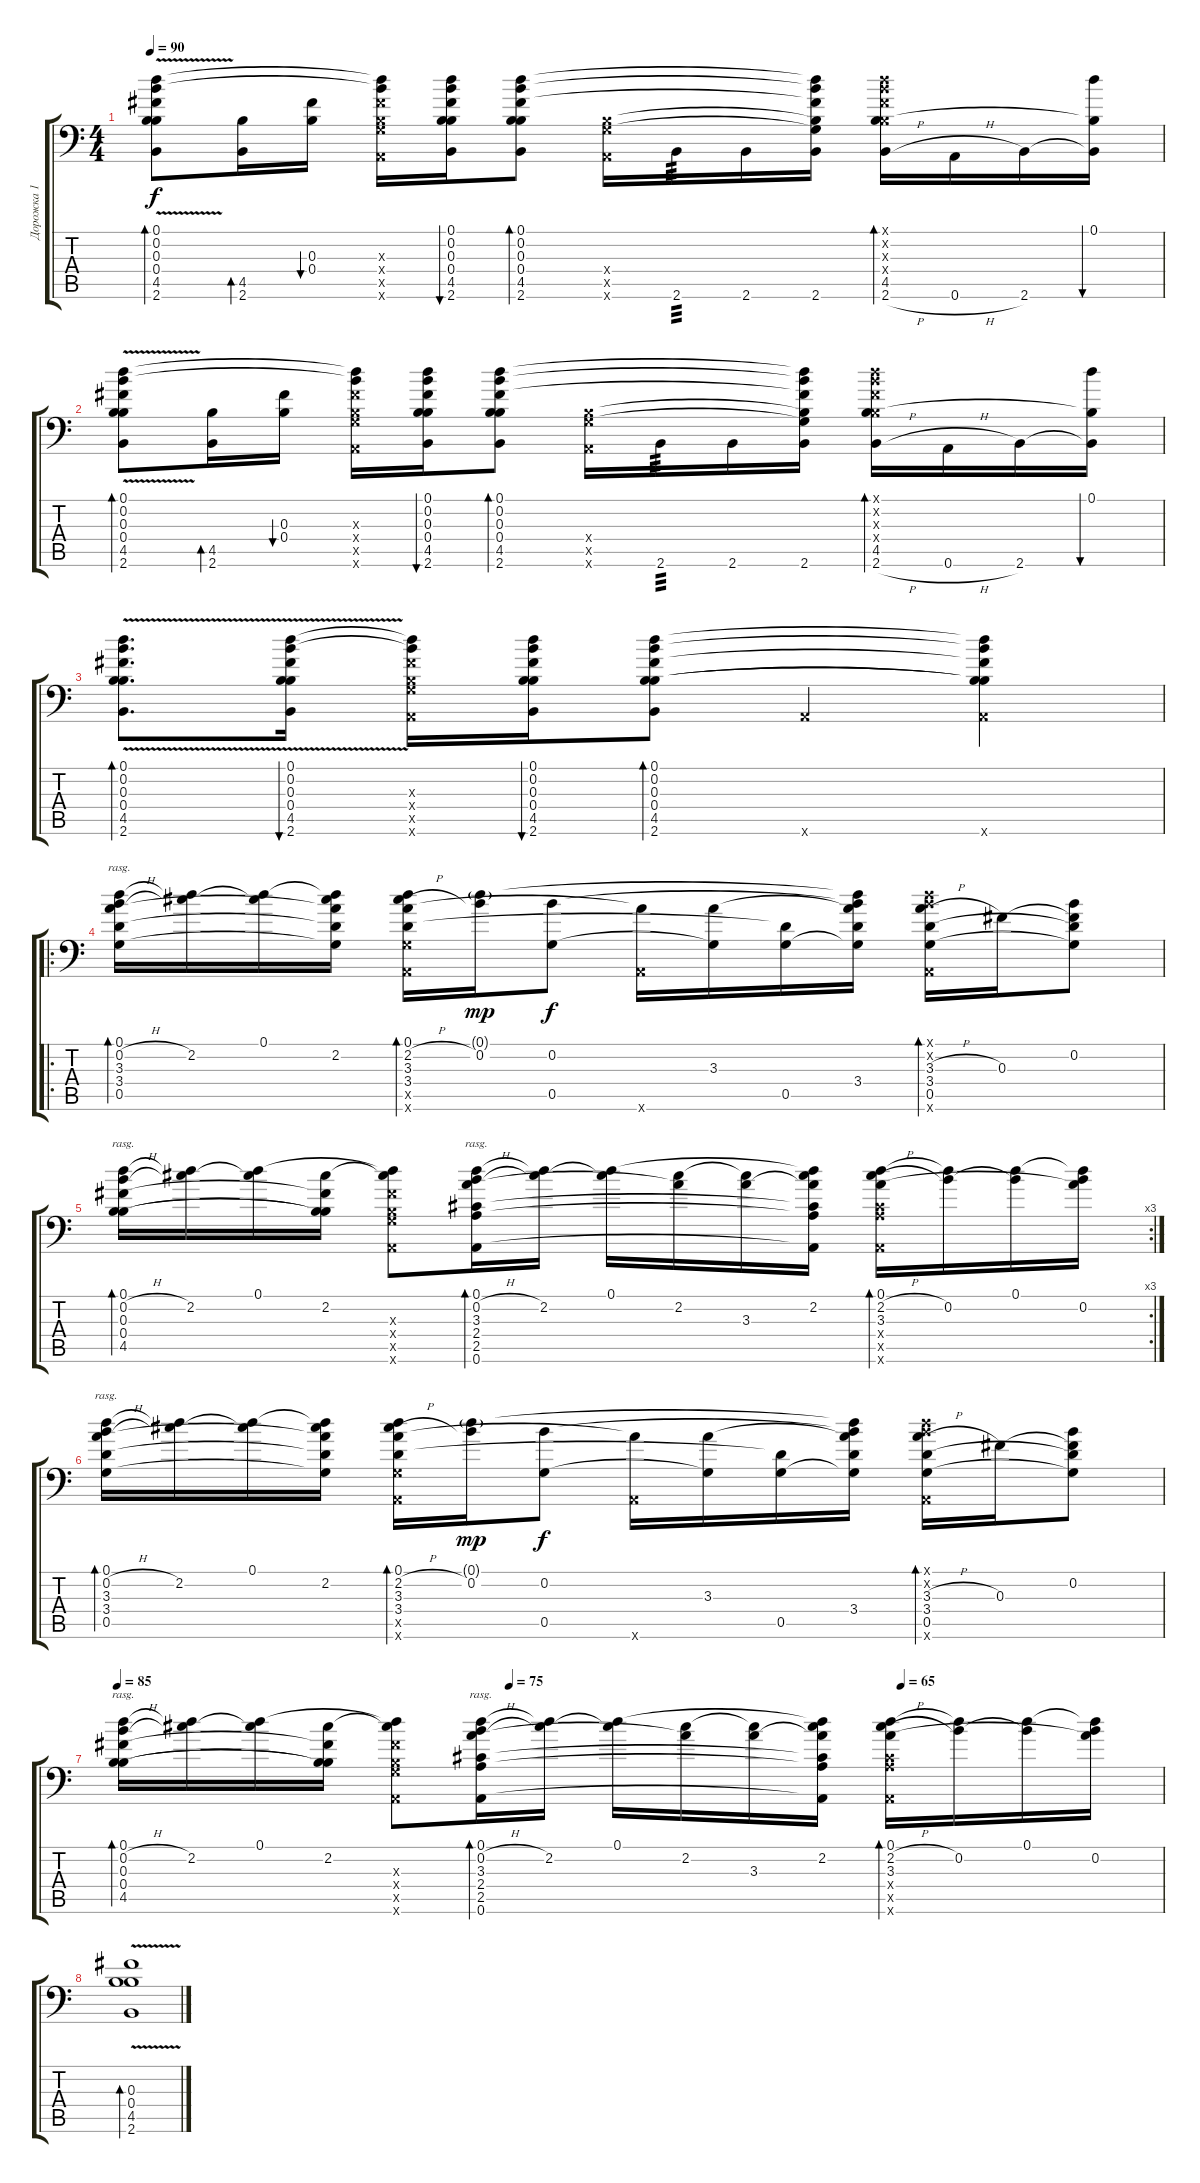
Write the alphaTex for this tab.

\track ("Дорожка 1" "Дорожка 1") {instrument acousticguitarsteel}
\staff {score tabs}
\tuning (D4 B3 Gb3 B2 G2 A1) {hide}
\ts (4 4)
\tempo 90
\clef f4
\ks c
(0.1 0.2 0.3 0.4 4.5{v} 2.6{v}).8{bd 30 dy f} (4.5 2.6).16{bd 30} (0.3 0.4).16{bu 30} (0.1{t} 0.2{t} 0.3{x} 0.4{x} 0.5{x} 0.6{x}).16 (0.1 0.2 0.3 0.4 4.5 2.6).16{bu 30} (0.1 0.2 0.3 0.4 4.5 2.6).8{bd 30} (0.4{x} 0.5{x} 0.6{x}).16 2.6.16{tp 3} 2.6.16 (0.1{t} 0.2{t} 0.3{t} 0.4{t} 0.5{t} 2.6).16 (0.1{x} 0.2{x} 0.3{x} 0.4{x} 4.5 2.6{h}).16{bd 30} 0.6{h}.16 2.6.16 (0.1 4.5{t} 2.6{t}).16{bu 30} |
(0.1 0.2 0.3 0.4 4.5{v} 2.6{v}).8{bd 30} (4.5 2.6).16{bd 30} (0.3 0.4).16{bu 30} (0.1{t} 0.2{t} 0.3{x} 0.4{x} 0.5{x} 0.6{x}).16 (0.1 0.2 0.3 0.4 4.5 2.6).16{bu 30} (0.1 0.2 0.3 0.4 4.5 2.6).8{bd 30} (0.4{x} 0.5{x} 0.6{x}).16 2.6.16{tp 3} 2.6.16 (0.1{t} 0.2{t} 0.3{t} 0.4{t} 0.5{t} 2.6).16 (0.1{x} 0.2{x} 0.3{x} 0.4{x} 4.5 2.6{h}).16{bd 30} 0.6{h}.16 2.6.16 (0.1 4.5{t} 2.6{t}).16{bu 30} |
(0.1 0.2 0.3 0.4 4.5{v} 2.6{v}).8{d bd 30} (0.1 0.2 0.3 0.4 4.5{v} 2.6{v}).16{bu 60} (0.1{t} 0.2{t} 0.3{x} 0.4{x} 0.5{x} 0.6{x}).16 (0.1 0.2 0.3 0.4 4.5 2.6).16{bu 30} (0.1 0.2 0.3 0.4 4.5 2.6).8{bd 30} 0.6{x}.4 (0.1{t} 0.2{t} 0.3{t} 0.4{t} 4.5{t} 0.6{x}).4 |
\ro
(0.1 0.2{h} 3.3 3.4 0.5).16{bd 480 rasg ii} (0.1{t} 2.2).16 (0.1 2.2{t}).16 (0.1{t} 2.2 3.3{t} 3.4{t} 0.5{t}).16 (0.1 2.2{h} 3.3 3.4 0.5{x} 0.6{x}).16{bd 30} (0.1{g} 0.2).16{dy mp} (0.2 0.5).8{dy f} (3.3{t} 0.6{x}).16 (3.3 0.5{t}).16 (3.4{t} 0.5).16 (0.1{t} 0.2{t} 3.3{t} 3.4 0.5{t}).16 (0.1{x} 0.2{x} 3.3{h} 3.4 0.5 0.6{x}).16{bd 30} 0.3.16 (0.2 0.3{t} 3.4{t} 0.5{t}).8 |
\rc 3
(0.1 0.2{h} 0.3 0.4 4.5).16{bd 480 rasg ii} (0.1{t} 2.2).16 (0.1 2.2{t}).16 (2.2 0.3{t} 0.4{t} 4.5{t}).16 (0.1{t} 2.2{t} 0.3{x} 0.4{x} 0.5{x} 0.6{x}).8 (0.1 0.2{h} 3.3 2.4 2.5 0.6).16{bd 480 rasg ii} (0.1{t} 2.2).16 (0.1 2.2{t}).16 (2.2 3.3{t}).16 (2.2{t} 3.3).16 (0.1{t} 2.2 3.3{t} 2.4{t} 2.5{t} 0.6{t}).16 (0.1 2.2{h} 3.3 2.4{x} 2.5{x} 0.6{x}).16{bd 30} (0.1{t} 0.2).16 (0.1 0.2{t}).16 (0.1{t} 0.2 3.3{t}).16 |
(0.1 0.2{h} 3.3 3.4 0.5).16{bd 480 rasg ii} (0.1{t} 2.2).16 (0.1 2.2{t}).16 (0.1{t} 2.2 3.3{t} 3.4{t} 0.5{t}).16 (0.1 2.2{h} 3.3 3.4 0.5{x} 0.6{x}).16{bd 30} (0.1{g} 0.2).16{dy mp} (0.2 0.5).8{dy f} (3.3{t} 0.6{x}).16 (3.3 0.5{t}).16 (3.4{t} 0.5).16 (0.1{t} 0.2{t} 3.3{t} 3.4 0.5{t}).16 (0.1{x} 0.2{x} 3.3{h} 3.4 0.5 0.6{x}).16{bd 30} 0.3.16 (0.2 0.3{t} 3.4{t} 0.5{t}).8 |
\tempo 85
\tempo (75 0.375)
\tempo (65 0.75)
(0.1 0.2{h} 0.3 0.4 4.5).16{bd 480 rasg ii} (0.1{t} 2.2).16 (0.1 2.2{t}).16 (2.2 0.3{t} 0.4{t} 4.5{t}).16 (0.1{t} 2.2{t} 0.3{x} 0.4{x} 0.5{x} 0.6{x}).8 (0.1 0.2{h} 3.3 2.4 2.5 0.6).16{bd 480 rasg ii} (0.1{t} 2.2).16 (0.1 2.2{t}).16 (2.2 3.3{t}).16 (2.2{t} 3.3).16 (0.1{t} 2.2 3.3{t} 2.4{t} 2.5{t} 0.6{t}).16 (0.1 2.2{h} 3.3 2.4{x} 2.5{x} 0.6{x}).16{bd 30} (0.1{t} 0.2).16 (0.1 0.2{t}).16 (0.1{t} 0.2 3.3{t}).16 |
(0.3 0.4 4.5 2.6{v}).1{bd 30}
